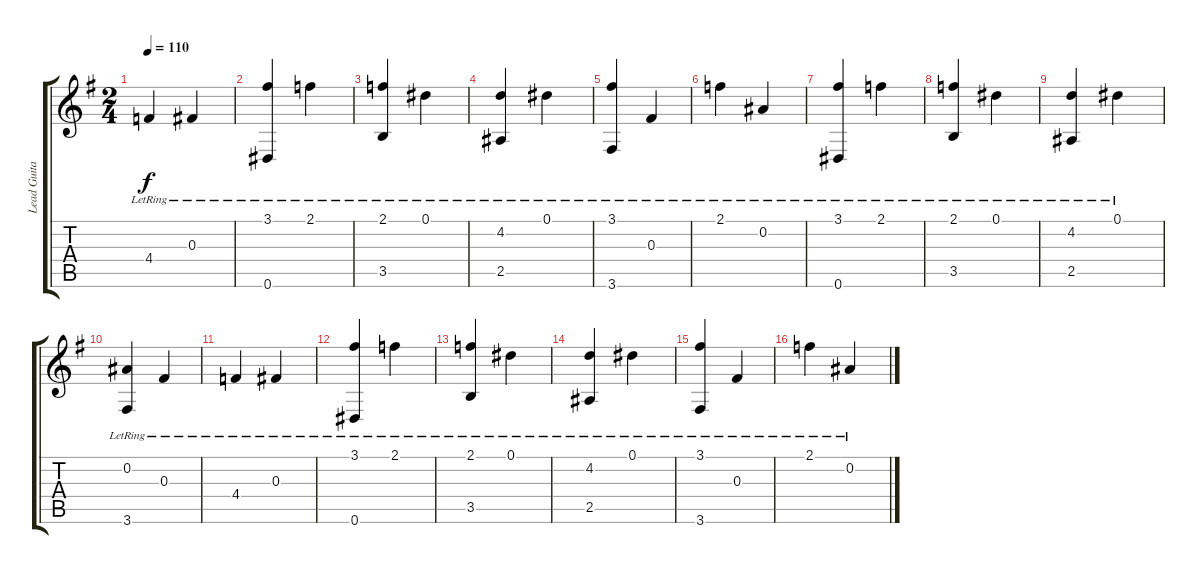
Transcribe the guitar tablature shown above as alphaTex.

\track ("Lead Guitar Riff" "Lead Guita") {instrument acousticguitarnylon}
\staff {score tabs}
\tuning (Eb4 Bb3 Gb3 Db3 Ab2 Eb2) {hide}
\ts (2 4)
\tempo 110
\clef g2
\ks g
4.4{lr}.4{dy f} 0.3{lr}.4 |
(3.1{lr} 0.6{lr}).4 2.1{lr}.4 |
(2.1{lr} 3.5{lr}).4 0.1{lr}.4 |
(4.2{lr} 2.5{lr}).4 0.1{lr}.4 |
(3.1{lr} 3.6{lr}).4 0.3{lr}.4 |
2.1{lr}.4 0.2{lr}.4 |
(3.1{lr} 0.6{lr}).4 2.1{lr}.4 |
(2.1{lr} 3.5{lr}).4 0.1{lr}.4 |
(4.2{lr} 2.5{lr}).4 0.1{lr}.4 |
(0.2{lr} 3.6{lr}).4 0.3{lr}.4 |
4.4{lr}.4 0.3{lr}.4 |
(3.1{lr} 0.6{lr}).4 2.1{lr}.4 |
(2.1{lr} 3.5{lr}).4 0.1{lr}.4 |
(4.2{lr} 2.5{lr}).4 0.1{lr}.4 |
(3.1{lr} 3.6{lr}).4 0.3{lr}.4 |
2.1{lr}.4 0.2{lr}.4
